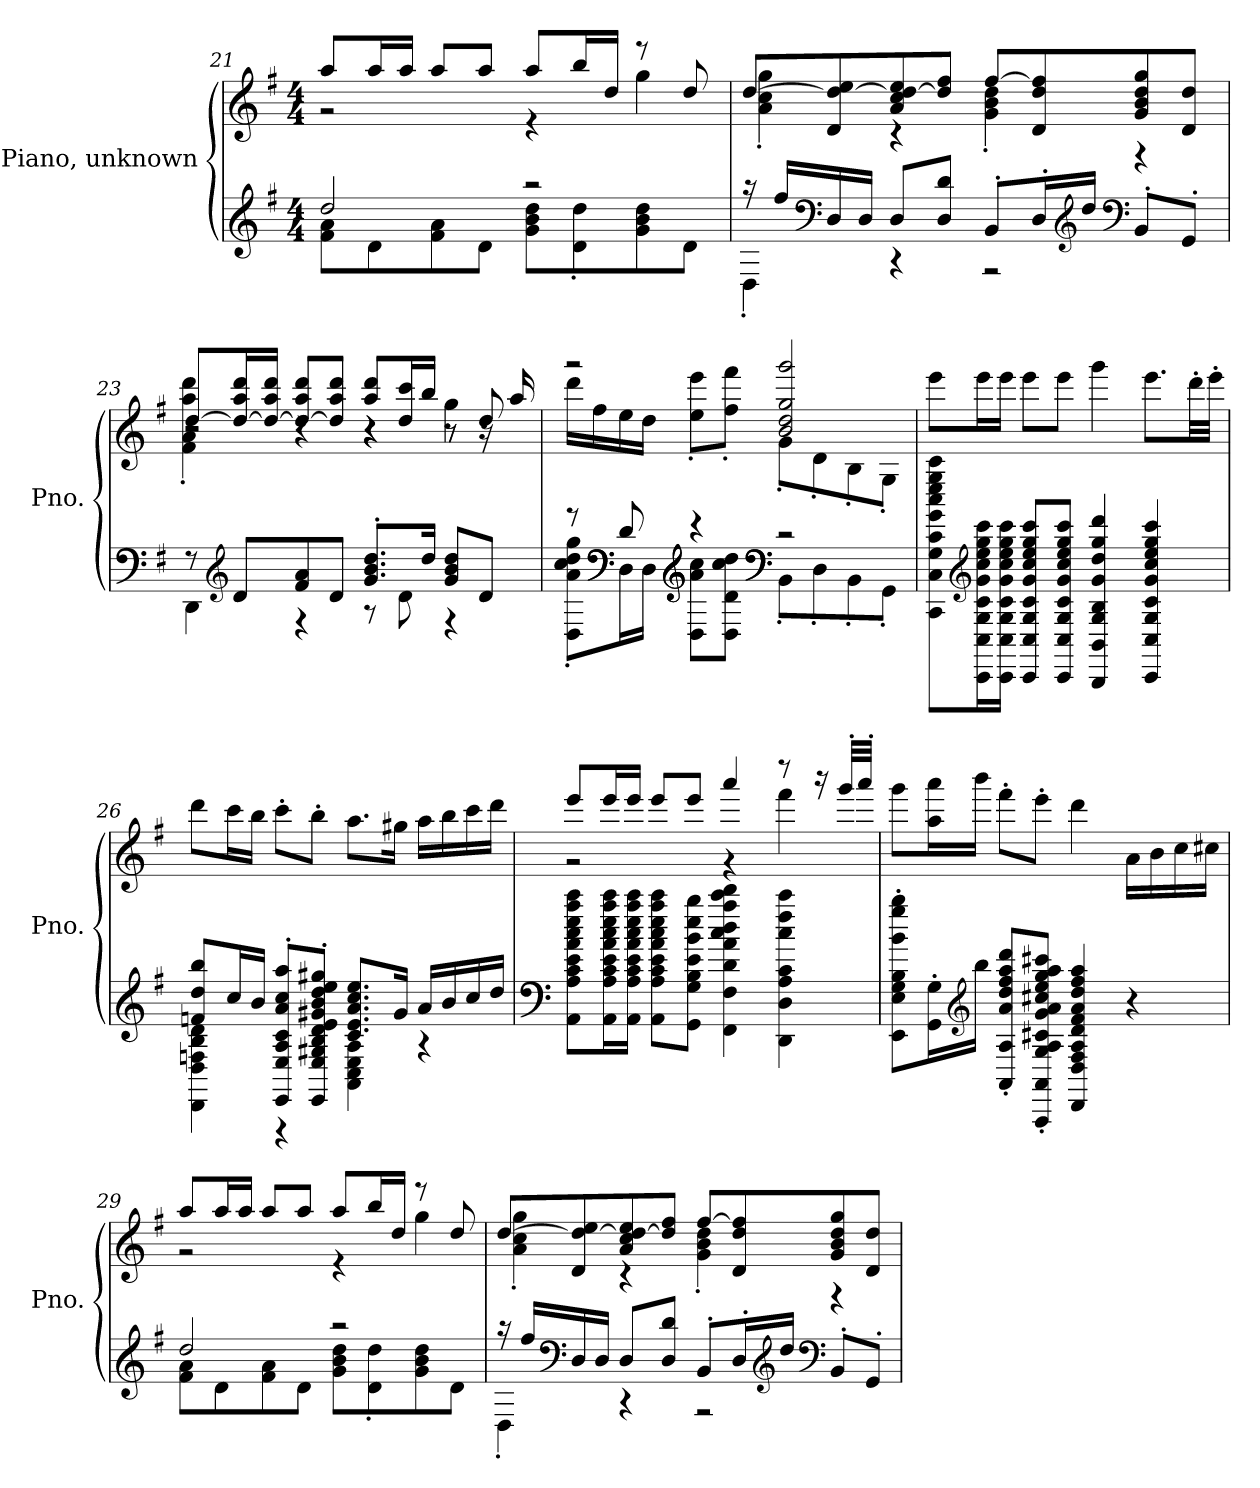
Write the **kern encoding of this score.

**kern	**kern
*part1	*part1
*staff2	*staff1
*I"Piano, unknown	*
*I'Pno.	*
*clefG2	*clefG2
*k[f#]	*k[f#]
*M4/4	*M4/4
=21	=21
*^	*^
2dd/	8f#\ 8a\L	8aa/L	2r
.	8d\	16aa/L	.
.	.	16aa/JJ	.
.	8f#\ 8a\	8aa/L	.
.	8d\J	8aa/J	.
2r	8g\ 8b\ 8dd\L	8aa/L	4r
.	8d\' 8dd\'	16bb/L	.
.	.	16dd/JJ	.
.	8g\ 8b\ 8dd\	8r	4gg\
.	8d\J	8dd/	.
!!LO:LB:g=z	!!
=22	=22	=22	=22
16r	4D'\	[8dd/L	4a\' 4cc\' 4gg\'
16ff#/LL	.	.	.
*clefF4	*	*	*
16D/	.	8d/ 8dd/_ 8ee/	.
16D/JJ	.	.	.
8D/L	4r	8a/ 8cc/ 8dd/_ 8ee/	4r
8D/ 8d/J	.	8dd/] 8ff#/J	.
8BB'/L	2r	[8ff#/L	4g\' 4b\' 4dd\'
16D'/L	.	8d/ 8dd/ 8ff#/]	.
*clefG2	*	*	*
16dd/JJ	.	.	.
*clefF4	*	*	*
8BB'/L	.	8g/ 8b/ 8dd/ 8gg/	4r
8GG'/J	.	8d/ 8dd/J	.
=23	=23	=23	=23
*	*	*	*^
8r	4DD\	[8dd/L	4f#\' 4a\' 4aa\' 4ddd\'	2r
*clefG2	*	*	*	*
8d/L	.	16dd/_ 16aa/ 16ddd/L	.	.
.	.	16dd/_ 16aa/ 16ddd/JJ	.	.
8f#/ 8a/	4r	8dd/_ 8aa/ 8ddd/L	4r	.
8d/J	.	8dd/] 8aa/ 8ddd/J	.	.
8.g/' 8.b/' 8.dd/'L	8r	8aa/ 8ddd/L	4r	4r
.	8d\	16dd/ 16ccc/L	.	.
16dd/Jk	.	16bb/JJ	.	.
8g/ 8b/ 8dd/L	4r	8r	4gg\	8r
8d/J	.	16r	.	8dd/
.	.	16aa/	.	.
*	*	*	*v	*v
!!LO:LB:g=z
=24	=24	=24	=24
8r	8D\' 8a\' 8cc\' 8dd\' 8gg\'L	2r	16ddd\LL
.	.	.	16ff#\
*clefF4	*	*	*
8d/	16D\L	.	16ee\
.	16D\JJ	.	16dd\JJ
*clefG2	*	*	*
4r	8D\ 8a\ 8cc\L	.	8ee\' 8eee\'L
.	8D\ 8d\ 8cc\ 8dd\J	.	8ff#\' 8fff#\'J
*clefF4	*	*	*
2r	8BB'\L	2b/ 2dd/ 2gg/ 2ggg/	8g'\L
.	8D'\	.	8d'\
.	8BB'\	.	8B'\
.	8GG'\J	.	8G'\J
*v	*v	*	*
*	*v	*v
=25	=25
8CC\ 8C\ 8G\ 8c\ 8g\ 8cc\ 8ee\ 8gg\ 8ccc\L	8eee\L
*clefG2	*
16CC\ 16C\ 16G\ 16c\ 16g\ 16cc\ 16ee\ 16gg\ 16ccc\L	16eee\L
16CC\ 16C\ 16G\ 16c\ 16g\ 16cc\ 16ee\ 16gg\ 16ccc\JJ	16eee\JJ
8CC/ 8C/ 8G/ 8c/ 8g/ 8cc/ 8ee/ 8gg/ 8ccc/L	8eee\L
8CC/ 8C/ 8G/ 8c/ 8g/ 8cc/ 8ee/ 8gg/ 8ccc/J	8eee\J
4BBB/ 4BB/ 4G/ 4B/ 4g/ 4dd/ 4gg/ 4ddd/	4ggg\
4CC/ 4C/ 4G/ 4c/ 4g/ 4cc/ 4ee/ 4gg/ 4ccc/	8.eee\L
.	32ddd'\LL
.	32eee'\JJJ
!!LO:LB:g=z
=26	=26
*^	*
8fn/ 8dd/ 8bb/L	4DD\ 4D\ 4Fn\ 4B\ 4d\	8ddd\L
16cc/L	.	16ccc\L
16b/JJ	.	16bb\JJ
8EE/' 8E/' 8A/' 8c/' 8a/' 8cc/' 8aa/'L	4r	8ccc'\L
8EE/' 8E/' 8G#X/' 8B/' 8d/' 8e/' 8g#X/' 8b/' 8dd/' 8ee/' 8gg#X/'J	.	8bb'\J
8.c/ 8.e/ 8.a/ 8.cc/ 8.ee/L	4AA\ 4C\ 4E\ 4A\	8.aa\L
16g#/Jk	.	16gg#X\Jk
16a/LL	4r	16aa\LL
16b/	.	16bb\
16cc/	.	16ccc\
16dd/JJ	.	16ddd\JJ
*v	*v	*
=27	=27
*clefF4	*
*	*^
8AA\ 8A\ 8c\ 8e\ 8a\ 8cc\ 8ee\ 8aa\ 8ccc\L	8eee/L	2r
16AA\ 16A\ 16c\ 16e\ 16a\ 16cc\ 16ee\ 16aa\ 16ccc\L	16eee/L	.
16AA\ 16A\ 16c\ 16e\ 16a\ 16cc\ 16ee\ 16aa\ 16ccc\JJ	16eee/JJ	.
8AA\ 8A\ 8c\ 8e\ 8a\ 8cc\ 8ee\ 8aa\ 8ccc\L	8eee/L	.
8GG\ 8G\ 8B\ 8e\ 8b\ 8ee\ 8bb\J	8eee/J	.
4FF#\ 4F#\ 4d\ 4a\ 4cc\ 4dd\ 4aa\ 4ccc\ 4ddd\	4aaa/	4r
4DD\ 4D\ 4A\ 4c\ 4cc\ 4ff#\ 4ccc\	8r	4fff#\
.	16r	.
.	32ggg'/LLL	.
.	32aaa'/JJJ	.
*	*v	*v
!!LO:PB:g=z
=28	=28
8EE\' 8E\' 8G\' 8B\' 8b\' 8gg\' 8bb\'L	8ggg\L
16GG\' 16G\'L	16aa\ 16aaa\L
*clefG2	*
16bb\JJ	16bbb\JJ
8AA/' 8A/' 8a/' 8dd/' 8ff#/' 8aa/' 8ddd/'L	8fff#'\L
8AAA/' 8AA/' 8G/' 8A/' 8c#X/' 8g/' 8a/' 8cc#X/' 8ee/' 8gg/' 8aa/' 8ccc#X/'J	8eee'\J
4DD/ 4D/ 4F#/ 4A/ 4d/ 4f#/ 4a/ 4dd/ 4ff#/ 4aa/	4ddd\
4r	16a\LL
.	16b\
.	16cc\
.	16cc#X\JJ
=29	=29
*^	*^
2dd/	8f#\ 8a\L	8aa/L	2r
.	8d\	16aa/L	.
.	.	16aa/JJ	.
.	8f#\ 8a\	8aa/L	.
.	8d\J	8aa/J	.
2r	8g\ 8b\ 8dd\L	8aa/L	4r
.	8d\' 8dd\'	16bb/L	.
.	.	16dd/JJ	.
.	8g\ 8b\ 8dd\	8r	4gg\
.	8d\J	8dd/	.
!!LO:LB:g=z	!!
=30	=30	=30	=30
16r	4D'\	[8dd/L	4a\' 4cc\' 4gg\'
16ff#/LL	.	.	.
*clefF4	*	*	*
16D/	.	8d/ 8dd/_ 8ee/	.
16D/JJ	.	.	.
8D/L	4r	8a/ 8cc/ 8dd/_ 8ee/	4r
8D/ 8d/J	.	8dd/] 8ff#/J	.
8BB'/L	2r	[8ff#/L	4g\' 4b\' 4dd\'
16D'/L	.	8d/ 8dd/ 8ff#/]	.
*clefG2	*	*	*
16dd/JJ	.	.	.
*clefF4	*	*	*
8BB'/L	.	8g/ 8b/ 8dd/ 8gg/	4r
8GG'/J	.	8d/ 8dd/J	.
*v	*v	*	*
*	*v	*v
=	=
*-	*-
